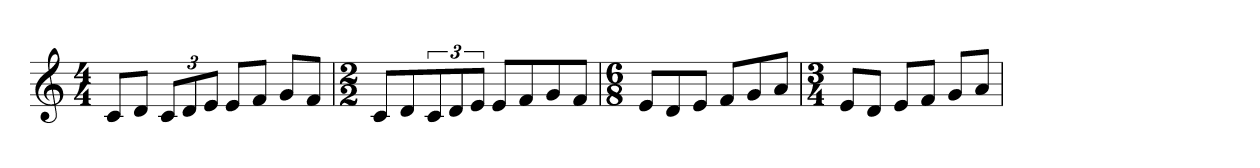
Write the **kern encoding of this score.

**kern
*part1
*staff1
*M4/4
=1
8cL
8dJ
12cL
12d
12eJ
8eL
8fJ
8gL
8fJ
=2
*M2/2
8cL
8d
12c
12d
12eJ
8eL
8f
8g
8fJ
=
*M6/8
8eL
8d
8eJ
8fL
8g
8aJ
=4
*M3/4
8eL
8dJ
8eL
8fJ
8gL
8aJ
=
*-
